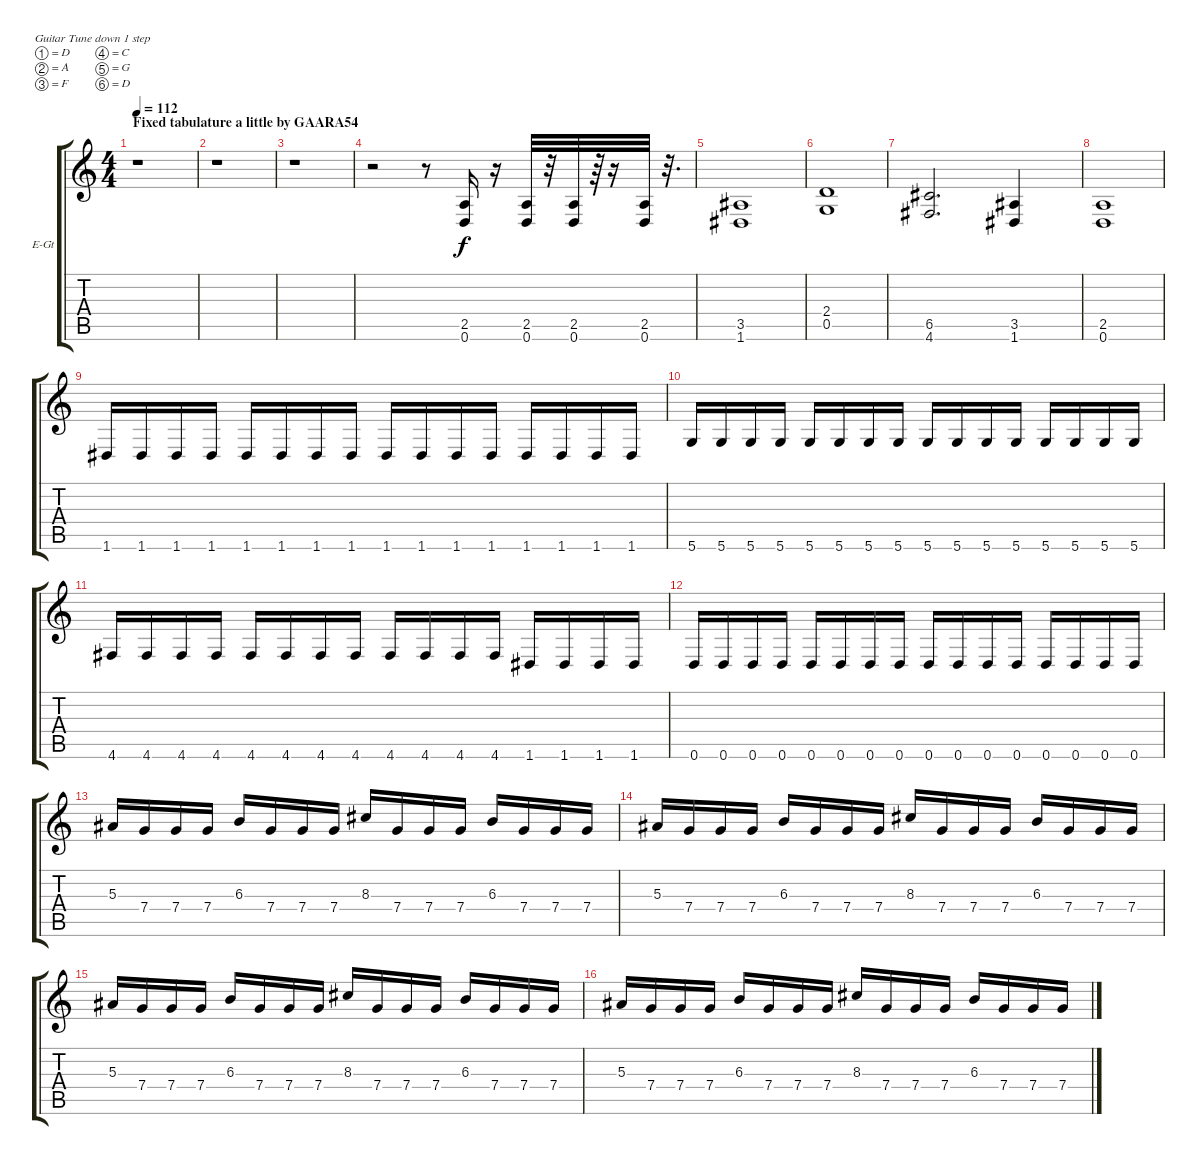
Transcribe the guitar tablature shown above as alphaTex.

\bracketExtendMode groupsimilarinstruments
\firstSystemTrackNameOrientation horizontal
\otherSystemsTrackNameOrientation horizontal
\track ("Paul" "E-Gt") {instrument overdrivenguitar}
\staff {score tabs}
\tuning (D4 A3 F3 C3 G2 D2)
\ts (4 4)
\section ("" "Fixed tabulature a little by GAARA54")
\tempo 112
\clef g2
\ks c
r.1{dy f instrument overdrivenguitar} |
r.1 |
r.1 |
r.2 r.8 (2.5 0.6).16 r.16 (2.5 0.6).32 r.32 (2.5 0.6).32 r.64 r.16 (2.5 0.6).32 r.32{d} |
(3.5 1.6).1 |
(2.4 0.5).1 |
(6.5 4.6).2{d} (3.5 1.6).4 |
(2.5 0.6).1 |
1.6.16 1.6.16 1.6.16 1.6.16 1.6.16 1.6.16 1.6.16 1.6.16 1.6.16 1.6.16 1.6.16 1.6.16 1.6.16 1.6.16 1.6.16 1.6.16 |
5.6.16 5.6.16 5.6.16 5.6.16 5.6.16 5.6.16 5.6.16 5.6.16 5.6.16 5.6.16 5.6.16 5.6.16 5.6.16 5.6.16 5.6.16 5.6.16 |
4.6.16 4.6.16 4.6.16 4.6.16 4.6.16 4.6.16 4.6.16 4.6.16 4.6.16 4.6.16 4.6.16 4.6.16 1.6.16 1.6.16 1.6.16 1.6.16 |
0.6.16 0.6.16 0.6.16 0.6.16 0.6.16 0.6.16 0.6.16 0.6.16 0.6.16 0.6.16 0.6.16 0.6.16 0.6.16 0.6.16 0.6.16 0.6.16 |
5.3.16 7.4.16 7.4.16 7.4.16 6.3.16 7.4.16 7.4.16 7.4.16 8.3.16 7.4.16 7.4.16 7.4.16 6.3.16 7.4.16 7.4.16 7.4.16 |
5.3.16 7.4.16 7.4.16 7.4.16 6.3.16 7.4.16 7.4.16 7.4.16 8.3.16 7.4.16 7.4.16 7.4.16 6.3.16 7.4.16 7.4.16 7.4.16 |
5.3.16 7.4.16 7.4.16 7.4.16 6.3.16 7.4.16 7.4.16 7.4.16 8.3.16 7.4.16 7.4.16 7.4.16 6.3.16 7.4.16 7.4.16 7.4.16 |
5.3.16 7.4.16 7.4.16 7.4.16 6.3.16 7.4.16 7.4.16 7.4.16 8.3.16 7.4.16 7.4.16 7.4.16 6.3.16 7.4.16 7.4.16 7.4.16
